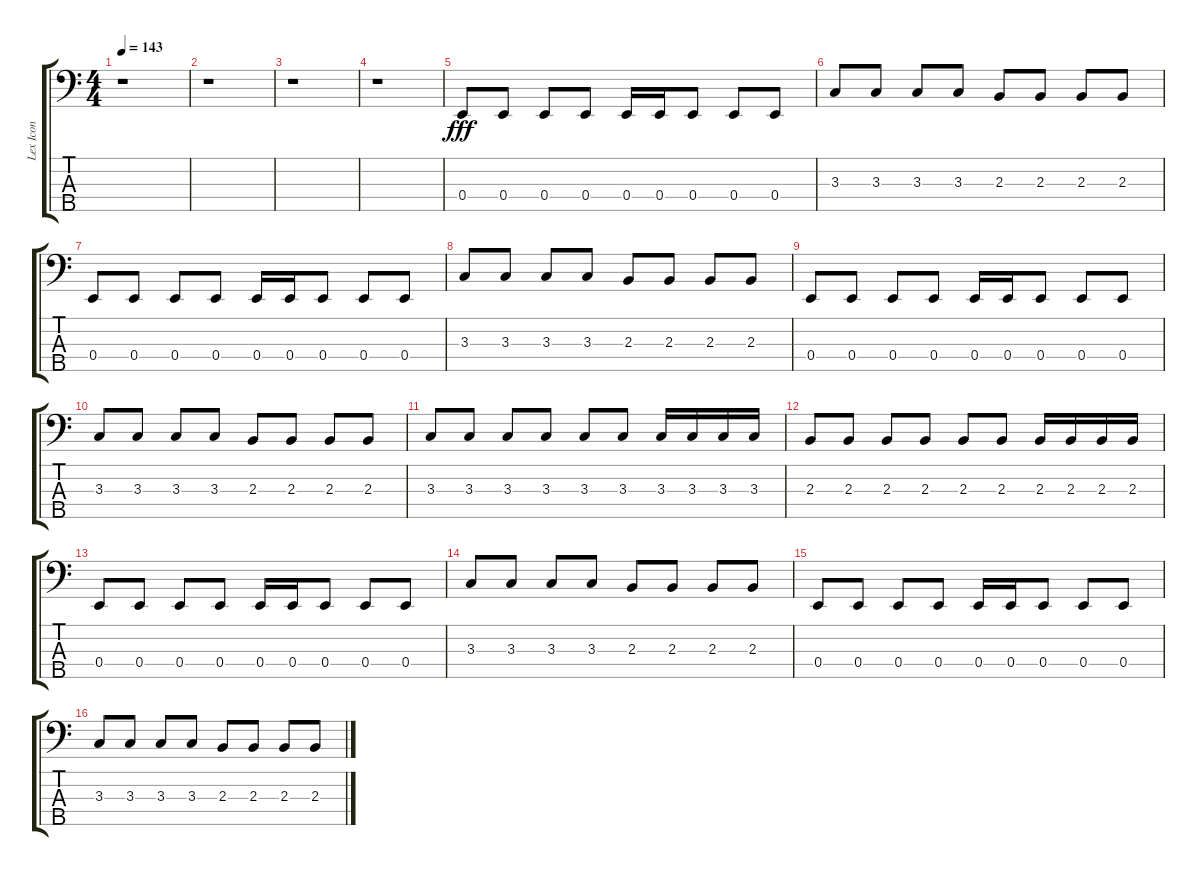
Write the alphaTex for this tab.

\track ("Lex Icon" "Lex Icon") {instrument electricbassfinger}
\staff {score tabs}
\tuning (G2 D2 A1 E1 B0) {hide}
\ts (4 4)
\tempo 143
\clef f4
\ks c
r.1{dy fff instrument electricbassfinger} |
r.1 |
r.1 |
r.1 |
0.4.8 0.4.8 0.4.8 0.4.8 0.4.16 0.4.16 0.4.8 0.4.8 0.4.8 |
3.3.8 3.3.8 3.3.8 3.3.8 2.3.8 2.3.8 2.3.8 2.3.8 |
0.4.8 0.4.8 0.4.8 0.4.8 0.4.16 0.4.16 0.4.8 0.4.8 0.4.8 |
3.3.8 3.3.8 3.3.8 3.3.8 2.3.8 2.3.8 2.3.8 2.3.8 |
0.4.8 0.4.8 0.4.8 0.4.8 0.4.16 0.4.16 0.4.8 0.4.8 0.4.8 |
3.3.8 3.3.8 3.3.8 3.3.8 2.3.8 2.3.8 2.3.8 2.3.8 |
3.3.8 3.3.8 3.3.8 3.3.8 3.3.8 3.3.8 3.3.16 3.3.16 3.3.16 3.3.16 |
2.3.8 2.3.8 2.3.8 2.3.8 2.3.8 2.3.8 2.3.16 2.3.16 2.3.16 2.3.16 |
0.4.8 0.4.8 0.4.8 0.4.8 0.4.16 0.4.16 0.4.8 0.4.8 0.4.8 |
3.3.8 3.3.8 3.3.8 3.3.8 2.3.8 2.3.8 2.3.8 2.3.8 |
0.4.8 0.4.8 0.4.8 0.4.8 0.4.16 0.4.16 0.4.8 0.4.8 0.4.8 |
3.3.8 3.3.8 3.3.8 3.3.8 2.3.8 2.3.8 2.3.8 2.3.8
